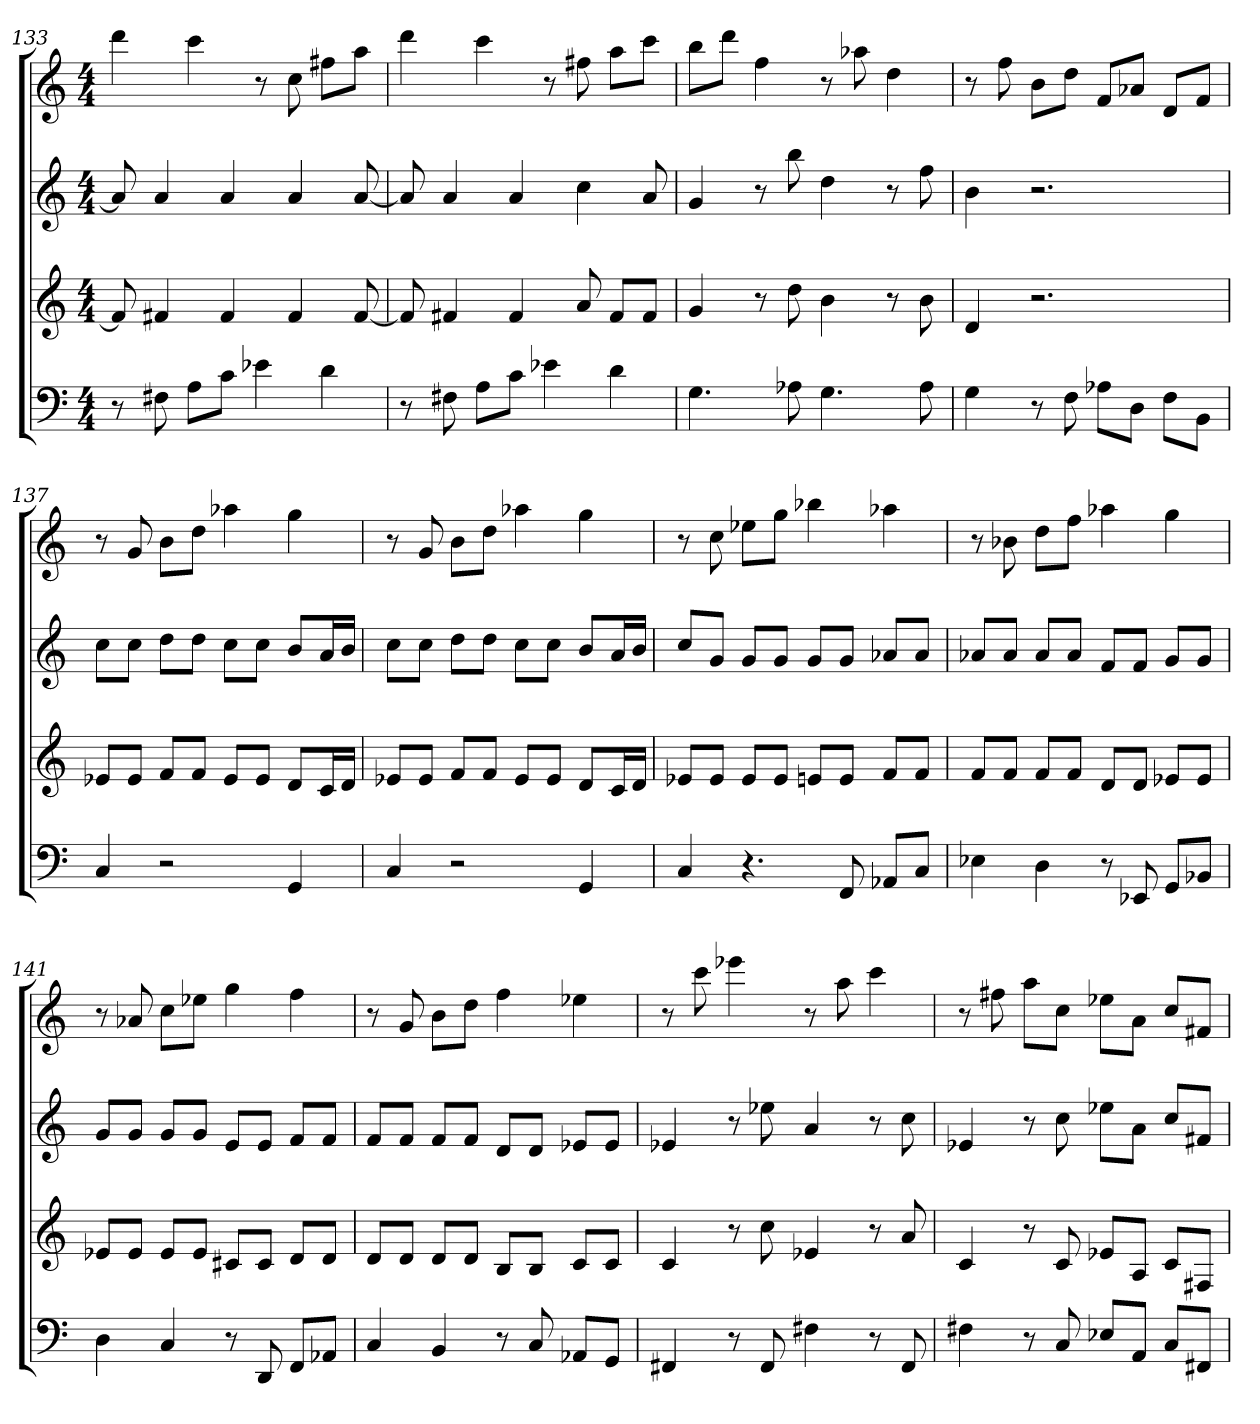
**kern	**kern	**kern	**kern
*part4	*part3	*part2	*part1
*staff4	*staff3	*staff2	*staff1
*k[]	*k[]	*k[]	*k[]
*C:	*C:	*C:	*C:
*M4/4	*M4/4	*M4/4	*M4/4
=133	=133	=133	=133
8r	8f#]	8a]	4ddd
8F#X	4f#X	4a	.
8AL	.	.	4ccc
8cJ	4f#	4a	.
4e-X	.	.	8r
.	4f#	4a	8cc
4d	.	.	8ff#XL
.	[8f#	[8a	8aaJ
=134	=134	=134	=134
8r	8f#]	8a]	4ddd
8F#X	4f#X	4a	.
8AL	.	.	4ccc
8cJ	4f#	4a	.
4e-X	.	.	8r
.	8a	4cc	8ff#X
4d	8f#L	.	8aaL
.	8f#J	8a	8cccJ
=135	=135	=135	=135
4.G	4g	4g	8bbL
.	.	.	8dddJ
.	8r	8r	4ff
8A-X	8dd	8bb	.
4.G	4b	4dd	8r
.	.	.	8aa-X
.	8r	8r	4dd
8A-	8b	8ff	.
=136	=136	=136	=136
4G	4d	4b	8r
.	.	.	8ff
8r	2.r	2.r	8bL
8F	.	.	8ddJ
8A-XL	.	.	8fL
8DJ	.	.	8a-XJ
8FL	.	.	8dL
8BBJ	.	.	8fJ
=137	=137	=137	=137
4C	8e-XL	8ccL	8r
.	8e-J	8ccJ	8g
2r	8fL	8ddL	8bL
.	8fJ	8ddJ	8ddJ
.	8e-L	8ccL	4aa-X
.	8e-J	8ccJ	.
4GG	8dL	8bL	4gg
.	16cL	16aL	.
.	16dJJ	16bJJ	.
=138	=138	=138	=138
4C	8e-XL	8ccL	8r
.	8e-J	8ccJ	8g
2r	8fL	8ddL	8bL
.	8fJ	8ddJ	8ddJ
.	8e-L	8ccL	4aa-X
.	8e-J	8ccJ	.
4GG	8dL	8bL	4gg
.	16cL	16aL	.
.	16dJJ	16bJJ	.
=139	=139	=139	=139
4C	8e-XL	8ccL	8r
.	8e-J	8gJ	8cc
4.r	8e-L	8gL	8ee-XL
.	8e-J	8gJ	8ggJ
.	8enL	8gL	4bb-X
8FF	8eJ	8gJ	.
8AA-XL	8fL	8a-XL	4aa-X
8CJ	8fJ	8a-J	.
=140	=140	=140	=140
4E-X	8fL	8a-XL	8r
.	8fJ	8a-J	8b-X
4D	8fL	8a-L	8ddL
.	8fJ	8a-J	8ffJ
8r	8dL	8fL	4aa-X
8EE-X	8dJ	8fJ	.
8GGL	8e-XL	8gL	4gg
8BB-XJ	8e-J	8gJ	.
=141	=141	=141	=141
4D	8e-XL	8gL	8r
.	8e-J	8gJ	8a-X
4C	8e-L	8gL	8ccL
.	8e-J	8gJ	8ee-XJ
8r	8c#XL	8eL	4gg
8DD	8c#J	8eJ	.
8FFL	8dL	8fL	4ff
8AA-XJ	8dJ	8fJ	.
=142	=142	=142	=142
4C	8dL	8fL	8r
.	8dJ	8fJ	8g
4BB	8dL	8fL	8bL
.	8dJ	8fJ	8ddJ
8r	8BL	8dL	4ff
8C	8BJ	8dJ	.
8AA-XL	8cL	8e-XL	4ee-X
8GGJ	8cJ	8e-J	.
=143	=143	=143	=143
4FF#X	4c	4e-X	8r
.	.	.	8ccc
8r	8r	8r	4eee-X
8FF#	8cc	8ee-X	.
4F#X	4e-X	4a	8r
.	.	.	8aa
8r	8r	8r	4ccc
8FF#	8a	8cc	.
=144	=144	=144	=144
4F#X	4c	4e-X	8r
.	.	.	8ff#X
8r	8r	8r	8aaL
8C	8c	8cc	8ccJ
8E-XL	8e-XL	8ee-XL	8ee-XL
8AAJ	8AJ	8aJ	8aJ
8CL	8cL	8ccL	8ccL
8FF#XJ	8F#XJ	8f#XJ	8f#XJ
=	=	=	=
*-	*-	*-	*-
